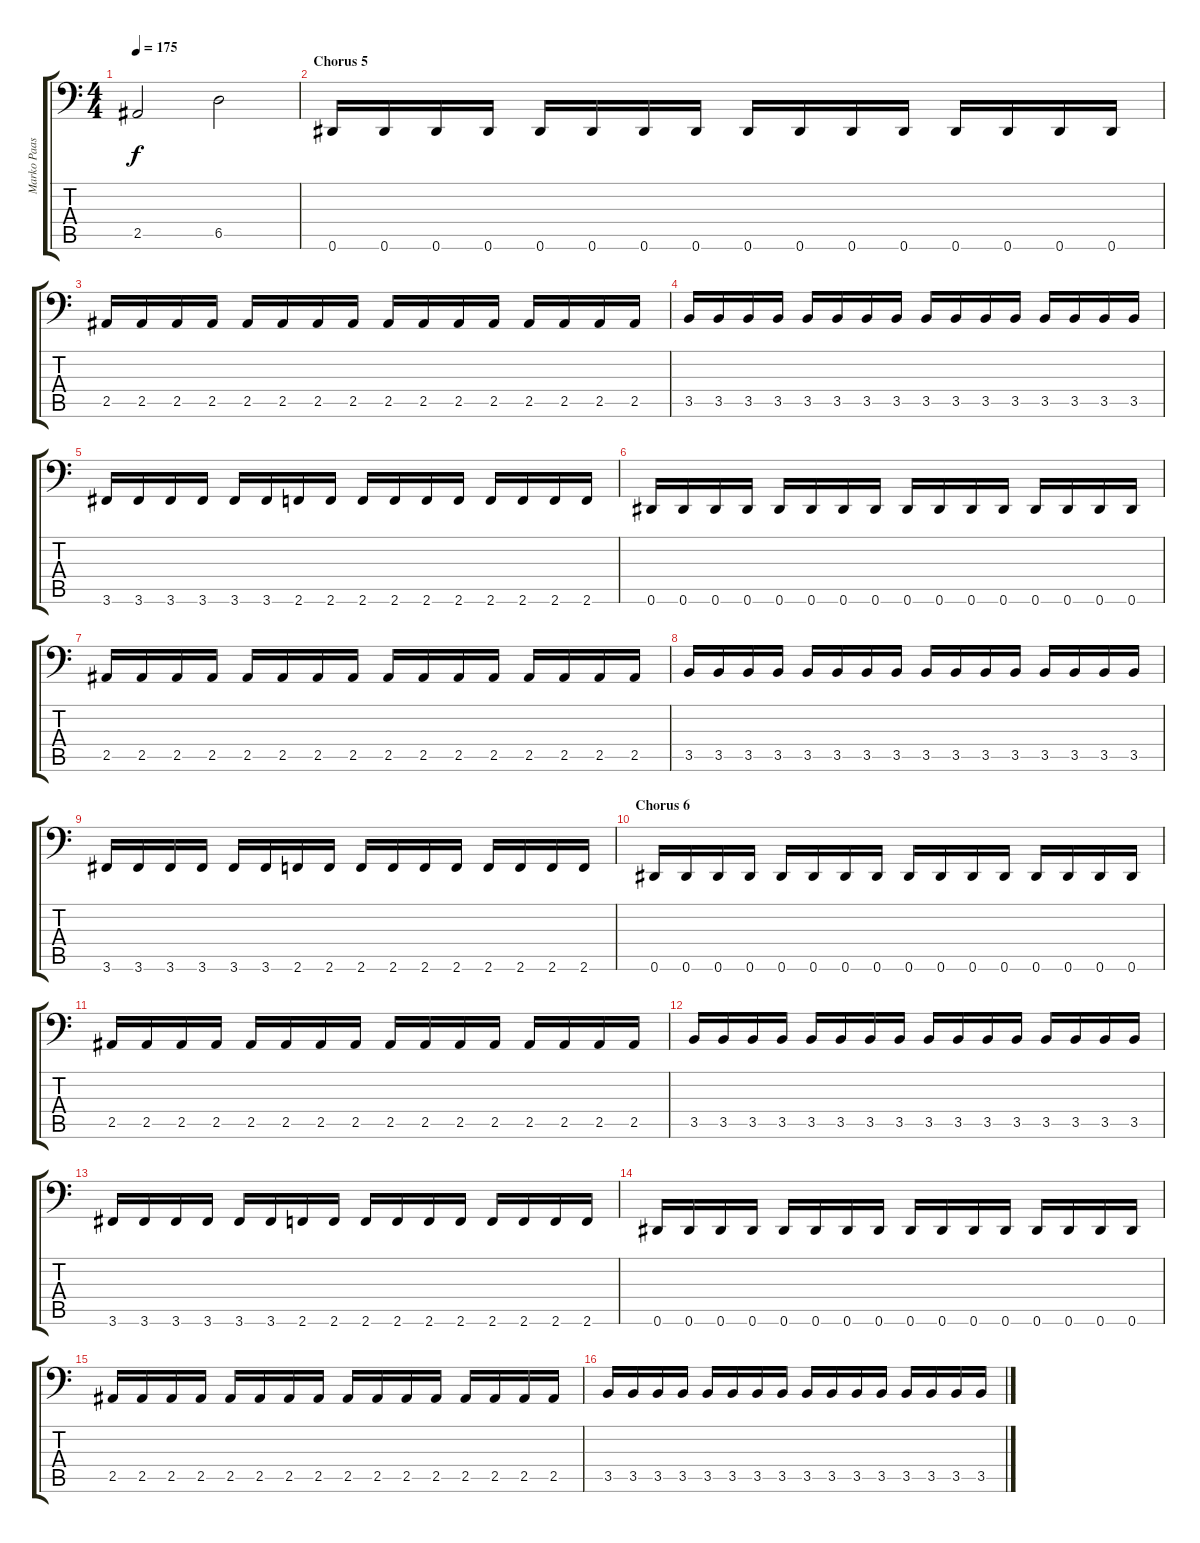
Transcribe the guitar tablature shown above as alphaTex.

\track ("Marko Paasikoski" "Marko Paas") {instrument electricbasspick}
\staff {score tabs}
\tuning (Eb3 Bb2 Gb2 Db2 Ab1 Eb1) {hide}
\ts (4 4)
\tempo 175
\clef f4
\ks c
2.5.2{dy f} 6.5.2 |
\section ("" "Chorus 5")
0.6.16 0.6.16 0.6.16 0.6.16 0.6.16 0.6.16 0.6.16 0.6.16 0.6.16 0.6.16 0.6.16 0.6.16 0.6.16 0.6.16 0.6.16 0.6.16 |
2.5.16 2.5.16 2.5.16 2.5.16 2.5.16 2.5.16 2.5.16 2.5.16 2.5.16 2.5.16 2.5.16 2.5.16 2.5.16 2.5.16 2.5.16 2.5.16 |
3.5.16 3.5.16 3.5.16 3.5.16 3.5.16 3.5.16 3.5.16 3.5.16 3.5.16 3.5.16 3.5.16 3.5.16 3.5.16 3.5.16 3.5.16 3.5.16 |
3.6.16 3.6.16 3.6.16 3.6.16 3.6.16 3.6.16 2.6.16 2.6.16 2.6.16 2.6.16 2.6.16 2.6.16 2.6.16 2.6.16 2.6.16 2.6.16 |
0.6.16 0.6.16 0.6.16 0.6.16 0.6.16 0.6.16 0.6.16 0.6.16 0.6.16 0.6.16 0.6.16 0.6.16 0.6.16 0.6.16 0.6.16 0.6.16 |
2.5.16 2.5.16 2.5.16 2.5.16 2.5.16 2.5.16 2.5.16 2.5.16 2.5.16 2.5.16 2.5.16 2.5.16 2.5.16 2.5.16 2.5.16 2.5.16 |
3.5.16 3.5.16 3.5.16 3.5.16 3.5.16 3.5.16 3.5.16 3.5.16 3.5.16 3.5.16 3.5.16 3.5.16 3.5.16 3.5.16 3.5.16 3.5.16 |
3.6.16 3.6.16 3.6.16 3.6.16 3.6.16 3.6.16 2.6.16 2.6.16 2.6.16 2.6.16 2.6.16 2.6.16 2.6.16 2.6.16 2.6.16 2.6.16 |
\section ("" "Chorus 6")
0.6.16 0.6.16 0.6.16 0.6.16 0.6.16 0.6.16 0.6.16 0.6.16 0.6.16 0.6.16 0.6.16 0.6.16 0.6.16 0.6.16 0.6.16 0.6.16 |
2.5.16 2.5.16 2.5.16 2.5.16 2.5.16 2.5.16 2.5.16 2.5.16 2.5.16 2.5.16 2.5.16 2.5.16 2.5.16 2.5.16 2.5.16 2.5.16 |
3.5.16 3.5.16 3.5.16 3.5.16 3.5.16 3.5.16 3.5.16 3.5.16 3.5.16 3.5.16 3.5.16 3.5.16 3.5.16 3.5.16 3.5.16 3.5.16 |
3.6.16 3.6.16 3.6.16 3.6.16 3.6.16 3.6.16 2.6.16 2.6.16 2.6.16 2.6.16 2.6.16 2.6.16 2.6.16 2.6.16 2.6.16 2.6.16 |
0.6.16 0.6.16 0.6.16 0.6.16 0.6.16 0.6.16 0.6.16 0.6.16 0.6.16 0.6.16 0.6.16 0.6.16 0.6.16 0.6.16 0.6.16 0.6.16 |
2.5.16 2.5.16 2.5.16 2.5.16 2.5.16 2.5.16 2.5.16 2.5.16 2.5.16 2.5.16 2.5.16 2.5.16 2.5.16 2.5.16 2.5.16 2.5.16 |
3.5.16 3.5.16 3.5.16 3.5.16 3.5.16 3.5.16 3.5.16 3.5.16 3.5.16 3.5.16 3.5.16 3.5.16 3.5.16 3.5.16 3.5.16 3.5.16
